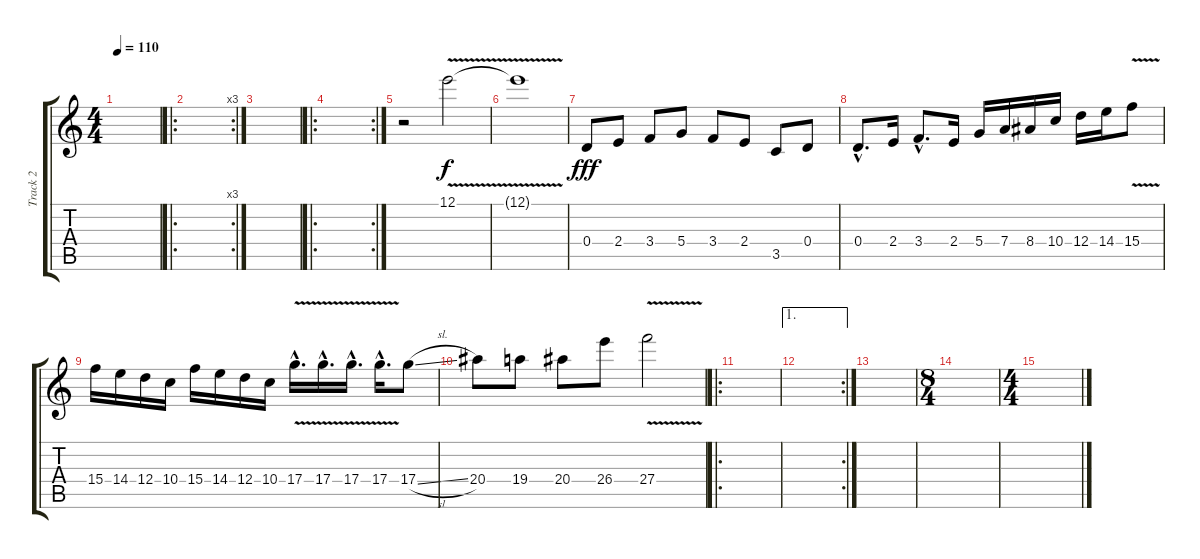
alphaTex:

\track ("Track 2" "Track 2") {instrument distortionguitar}
\staff {score tabs}
\tuning (E4 B3 G3 D3 A2 D2) {hide}
\ts (4 4)
\tempo 110
\clef g2
\ks c
|
\ro
\rc 3
|
|
\ro
\rc 2
|
r.2{volume 0} 12.1{v}.2{volume 13} |
12.1{t}.1 |
0.4.8{dy fff} 2.4.8 3.4.8 5.4.8 3.4.8 2.4.8 3.5.8 0.4.8 |
0.4{hac}.8{d} 2.4.16 3.4{hac}.8{d} 2.4.16 5.4.16 7.4.16 8.4.16 10.4.16 12.4.16 14.4.16 15.4{v}.8 |
15.4.16 14.4.16 12.4.16 10.4.16 15.4.16 14.4.16 12.4.16 10.4.16 17.4{v hac}.16{d} 17.4{v hac}.16{d} 17.4{v hac}.16{d} 17.4{v hac}.16{d} 17.4{sl}.8 |
20.4.8 19.4.8 20.4.8 26.4.8 27.4{v}.2 |
\ro
|
\ae 1
\rc 2
|
|
\ts (8 4)
|
\ts (4 4)
